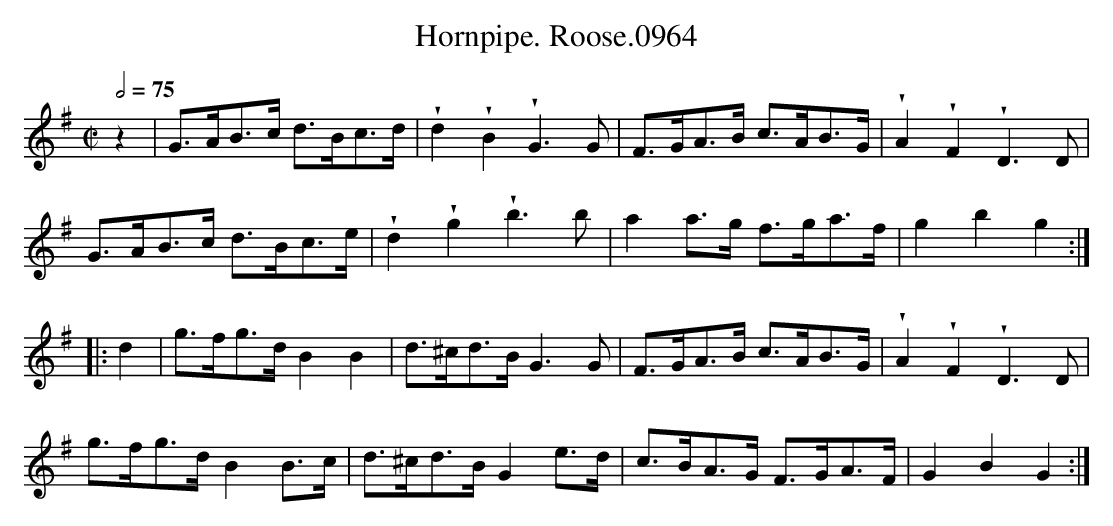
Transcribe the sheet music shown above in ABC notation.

X:1
T:Hornpipe. Roose.0964
M:C|
L:1/8
Q:2/4=75
K:G
z2 | G>AB>c d>Bc>d | !wedge!d2 !wedge!B2 !wedge!G3G | F>GA>B c>AB>G | !wedge!A2!wedge!F2!wedge!D3D |
G>AB>c d>Bc>e | !wedge!d2!wedge!g2!wedge!b3b | a2a>g f>ga>f | g2b2g2 :|
|: d2 | g>fg>d B2B2 | d>^cd>B G3G | F>GA>B c>AB>G | !wedge!A2!wedge!F2!wedge!D3D |
g>fg>d B2B>c | d>^cd>B G2e>d | c>BA>G F>GA>F | G2B2G2 :|
